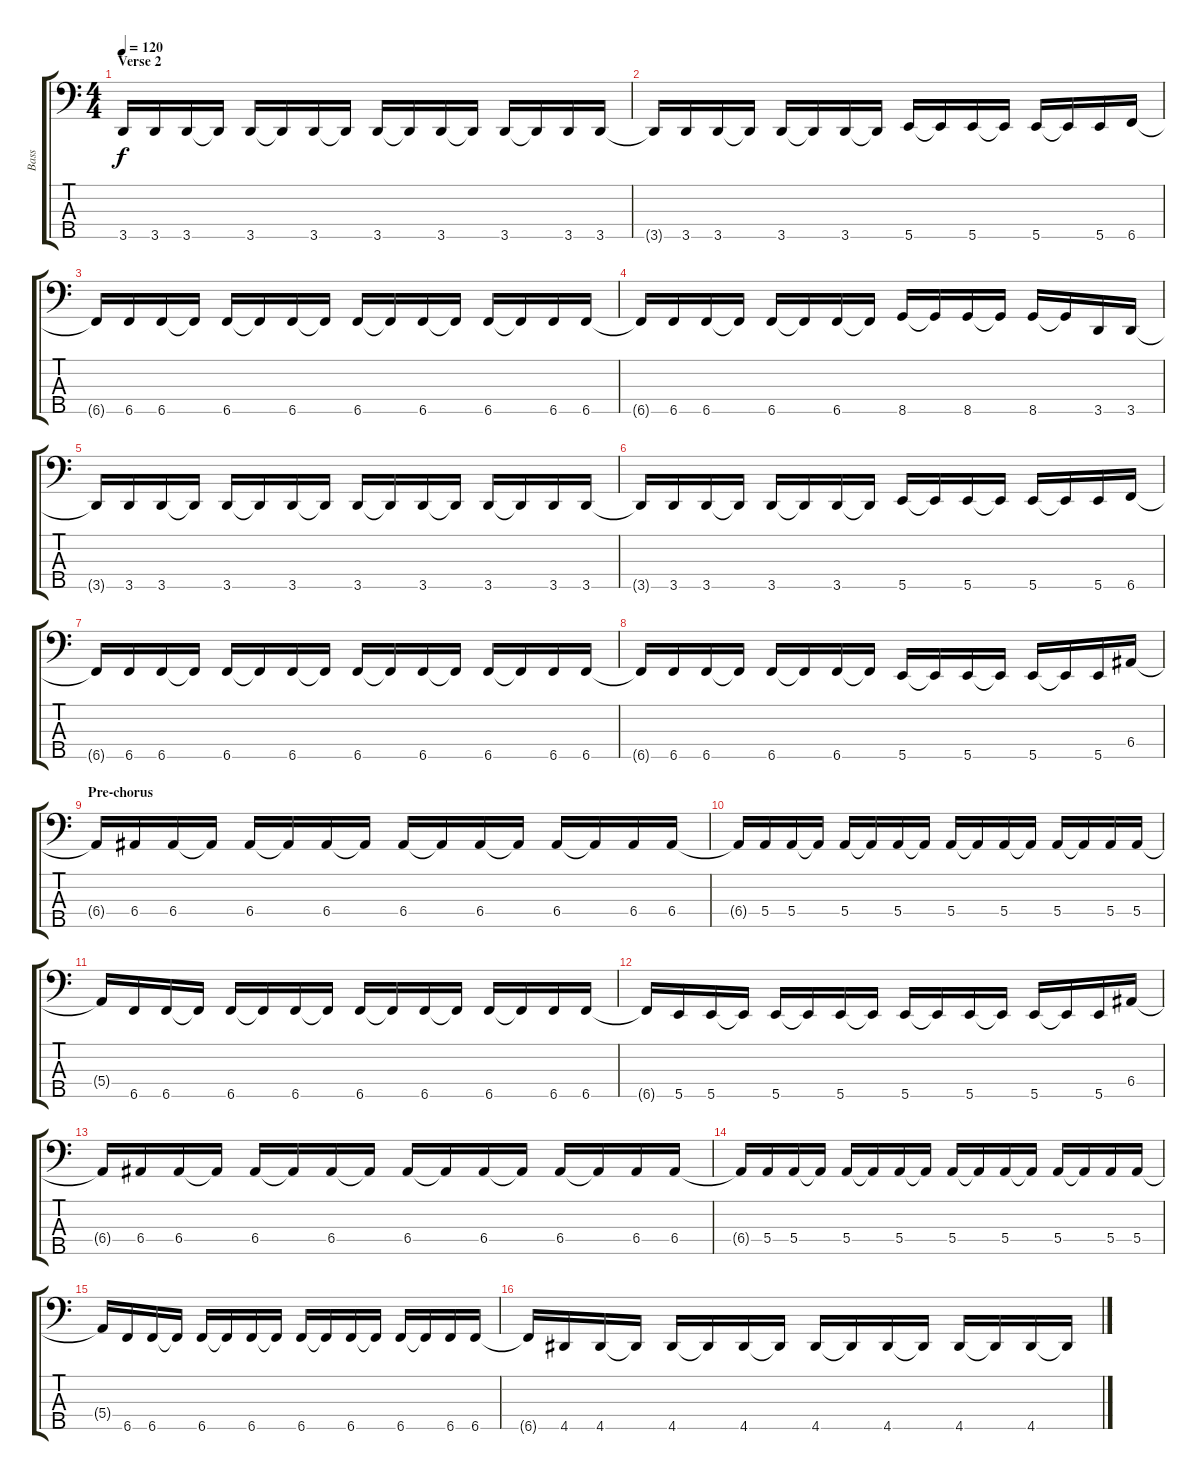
\track ("Bass" "Bass") {instrument electricbassfinger}
\staff {score tabs}
\tuning (G2 D2 A1 E1 B0) {hide}
\ts (4 4)
\section ("" "Verse 2")
\tempo 120
\clef f4
\ks c
3.5{t}.16{dy f} 3.5.16 3.5.16 3.5{t}.16 3.5.16 3.5{t}.16 3.5.16 3.5{t}.16 3.5.16 3.5{t}.16 3.5.16 3.5{t}.16 3.5.16 3.5{t}.16 3.5.16 3.5.16 |
3.5{t}.16 3.5.16 3.5.16 3.5{t}.16 3.5.16 3.5{t}.16 3.5.16 3.5{t}.16 5.5.16 5.5{t}.16 5.5.16 5.5{t}.16 5.5.16 5.5{t}.16 5.5.16 6.5.16 |
6.5{t}.16 6.5.16 6.5.16 6.5{t}.16 6.5.16 6.5{t}.16 6.5.16 6.5{t}.16 6.5.16 6.5{t}.16 6.5.16 6.5{t}.16 6.5.16 6.5{t}.16 6.5.16 6.5.16 |
6.5{t}.16 6.5.16 6.5.16 6.5{t}.16 6.5.16 6.5{t}.16 6.5.16 6.5{t}.16 8.5.16 8.5{t}.16 8.5.16 8.5{t}.16 8.5.16 8.5{t}.16 3.5.16 3.5.16 |
3.5{t}.16 3.5.16 3.5.16 3.5{t}.16 3.5.16 3.5{t}.16 3.5.16 3.5{t}.16 3.5.16 3.5{t}.16 3.5.16 3.5{t}.16 3.5.16 3.5{t}.16 3.5.16 3.5.16 |
3.5{t}.16 3.5.16 3.5.16 3.5{t}.16 3.5.16 3.5{t}.16 3.5.16 3.5{t}.16 5.5.16 5.5{t}.16 5.5.16 5.5{t}.16 5.5.16 5.5{t}.16 5.5.16 6.5.16 |
6.5{t}.16 6.5.16 6.5.16 6.5{t}.16 6.5.16 6.5{t}.16 6.5.16 6.5{t}.16 6.5.16 6.5{t}.16 6.5.16 6.5{t}.16 6.5.16 6.5{t}.16 6.5.16 6.5.16 |
6.5{t}.16 6.5.16 6.5.16 6.5{t}.16 6.5.16 6.5{t}.16 6.5.16 6.5{t}.16 5.5.16 5.5{t}.16 5.5.16 5.5{t}.16 5.5.16 5.5{t}.16 5.5.16 6.4.16 |
\section ("" "Pre-chorus")
6.4{t}.16 6.4.16 6.4.16 6.4{t}.16 6.4.16 6.4{t}.16 6.4.16 6.4{t}.16 6.4.16 6.4{t}.16 6.4.16 6.4{t}.16 6.4.16 6.4{t}.16 6.4.16 6.4.16 |
6.4{t}.16 5.4.16 5.4.16 5.4{t}.16 5.4.16 5.4{t}.16 5.4.16 5.4{t}.16 5.4.16 5.4{t}.16 5.4.16 5.4{t}.16 5.4.16 5.4{t}.16 5.4.16 5.4.16 |
5.4{t}.16 6.5.16 6.5.16 6.5{t}.16 6.5.16 6.5{t}.16 6.5.16 6.5{t}.16 6.5.16 6.5{t}.16 6.5.16 6.5{t}.16 6.5.16 6.5{t}.16 6.5.16 6.5.16 |
6.5{t}.16 5.5.16 5.5.16 5.5{t}.16 5.5.16 5.5{t}.16 5.5.16 5.5{t}.16 5.5.16 5.5{t}.16 5.5.16 5.5{t}.16 5.5.16 5.5{t}.16 5.5.16 6.4.16 |
6.4{t}.16 6.4.16 6.4.16 6.4{t}.16 6.4.16 6.4{t}.16 6.4.16 6.4{t}.16 6.4.16 6.4{t}.16 6.4.16 6.4{t}.16 6.4.16 6.4{t}.16 6.4.16 6.4.16 |
6.4{t}.16 5.4.16 5.4.16 5.4{t}.16 5.4.16 5.4{t}.16 5.4.16 5.4{t}.16 5.4.16 5.4{t}.16 5.4.16 5.4{t}.16 5.4.16 5.4{t}.16 5.4.16 5.4.16 |
5.4{t}.16 6.5.16 6.5.16 6.5{t}.16 6.5.16 6.5{t}.16 6.5.16 6.5{t}.16 6.5.16 6.5{t}.16 6.5.16 6.5{t}.16 6.5.16 6.5{t}.16 6.5.16 6.5.16 |
6.5{t}.16 4.5.16 4.5.16 4.5{t}.16 4.5.16 4.5{t}.16 4.5.16 4.5{t}.16 4.5.16 4.5{t}.16 4.5.16 4.5{t}.16 4.5.16 4.5{t}.16 4.5.16 4.5{t}.16
